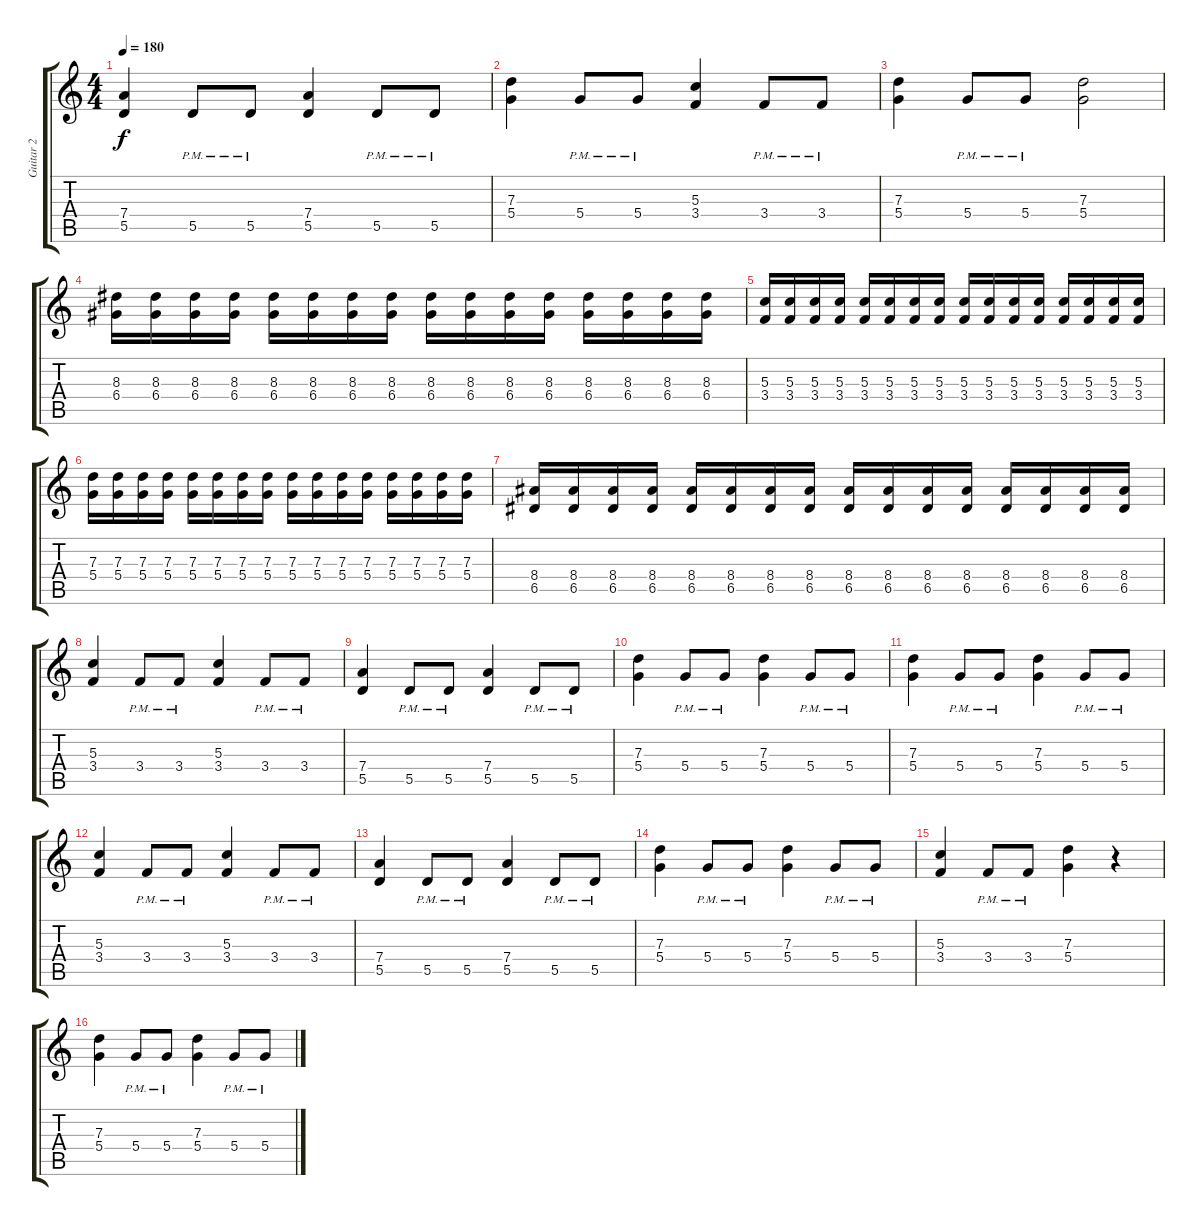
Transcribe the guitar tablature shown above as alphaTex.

\track ("Guitar 2" "Guitar 2") {instrument overdrivenguitar}
\staff {score tabs}
\tuning (E4 B3 G3 D3 A2 E2) {hide}
\ts (4 4)
\tempo 180
\clef g2
\ks c
(7.4 5.5).4{dy f} 5.5{pm}.8 5.5{pm}.8 (7.4 5.5).4 5.5{pm}.8 5.5{pm}.8 |
(7.3 5.4).4 5.4{pm}.8 5.4{pm}.8 (5.3 3.4).4 3.4{pm}.8 3.4{pm}.8 |
(7.3 5.4).4 5.4{pm}.8 5.4{pm}.8 (7.3 5.4).2 |
(8.3 6.4).16 (8.3 6.4).16 (8.3 6.4).16 (8.3 6.4).16 (8.3 6.4).16 (8.3 6.4).16 (8.3 6.4).16 (8.3 6.4).16 (8.3 6.4).16 (8.3 6.4).16 (8.3 6.4).16 (8.3 6.4).16 (8.3 6.4).16 (8.3 6.4).16 (8.3 6.4).16 (8.3 6.4).16 |
(5.3 3.4).16 (5.3 3.4).16 (5.3 3.4).16 (5.3 3.4).16 (5.3 3.4).16 (5.3 3.4).16 (5.3 3.4).16 (5.3 3.4).16 (5.3 3.4).16 (5.3 3.4).16 (5.3 3.4).16 (5.3 3.4).16 (5.3 3.4).16 (5.3 3.4).16 (5.3 3.4).16 (5.3 3.4).16 |
(7.3 5.4).16 (7.3 5.4).16 (7.3 5.4).16 (7.3 5.4).16 (7.3 5.4).16 (7.3 5.4).16 (7.3 5.4).16 (7.3 5.4).16 (7.3 5.4).16 (7.3 5.4).16 (7.3 5.4).16 (7.3 5.4).16 (7.3 5.4).16 (7.3 5.4).16 (7.3 5.4).16 (7.3 5.4).16 |
(8.4 6.5).16 (8.4 6.5).16 (8.4 6.5).16 (8.4 6.5).16 (8.4 6.5).16 (8.4 6.5).16 (8.4 6.5).16 (8.4 6.5).16 (8.4 6.5).16 (8.4 6.5).16 (8.4 6.5).16 (8.4 6.5).16 (8.4 6.5).16 (8.4 6.5).16 (8.4 6.5).16 (8.4 6.5).16 |
(5.3 3.4).4 3.4{pm}.8 3.4{pm}.8 (5.3 3.4).4 3.4{pm}.8 3.4{pm}.8 |
(7.4 5.5).4 5.5{pm}.8 5.5{pm}.8 (7.4 5.5).4 5.5{pm}.8 5.5{pm}.8 |
(7.3 5.4).4 5.4{pm}.8 5.4{pm}.8 (7.3 5.4).4 5.4{pm}.8 5.4{pm}.8 |
(7.3 5.4).4 5.4{pm}.8 5.4{pm}.8 (7.3 5.4).4 5.4{pm}.8 5.4{pm}.8 |
(5.3 3.4).4 3.4{pm}.8 3.4{pm}.8 (5.3 3.4).4 3.4{pm}.8 3.4{pm}.8 |
(7.4 5.5).4 5.5{pm}.8 5.5{pm}.8 (7.4 5.5).4 5.5{pm}.8 5.5{pm}.8 |
(7.3 5.4).4 5.4{pm}.8 5.4{pm}.8 (7.3 5.4).4 5.4{pm}.8 5.4{pm}.8 |
(5.3 3.4).4 3.4{pm}.8 3.4{pm}.8 (7.3 5.4).4 r.4 |
(7.3 5.4).4 5.4{pm}.8 5.4{pm}.8 (7.3 5.4).4 5.4{pm}.8 5.4{pm}.8
